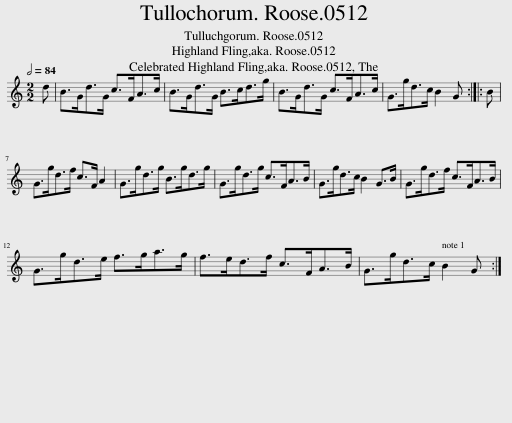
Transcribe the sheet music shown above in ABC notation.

X:1
L:1/8
Q:1/2=84
M:2/2
I:linebreak $
K:C
V:1 treble
V:1
 d | B>Gd>G c>FA>c | B>Gd>G B>cd>g | B>Gd>G c>FA>c | G>gd>c B2 G :: %5
 B |$ G>gd>f c>F A2 | G>gd>g B>gd>g | G>gd>g c>FA>B | G>gd>c B2 G>B | %10
 G>gd>f c>FA>B |$ G>gd>e f>ga>g | f>ed>f c>FA>B | G>gd>c B2 G :| %14
